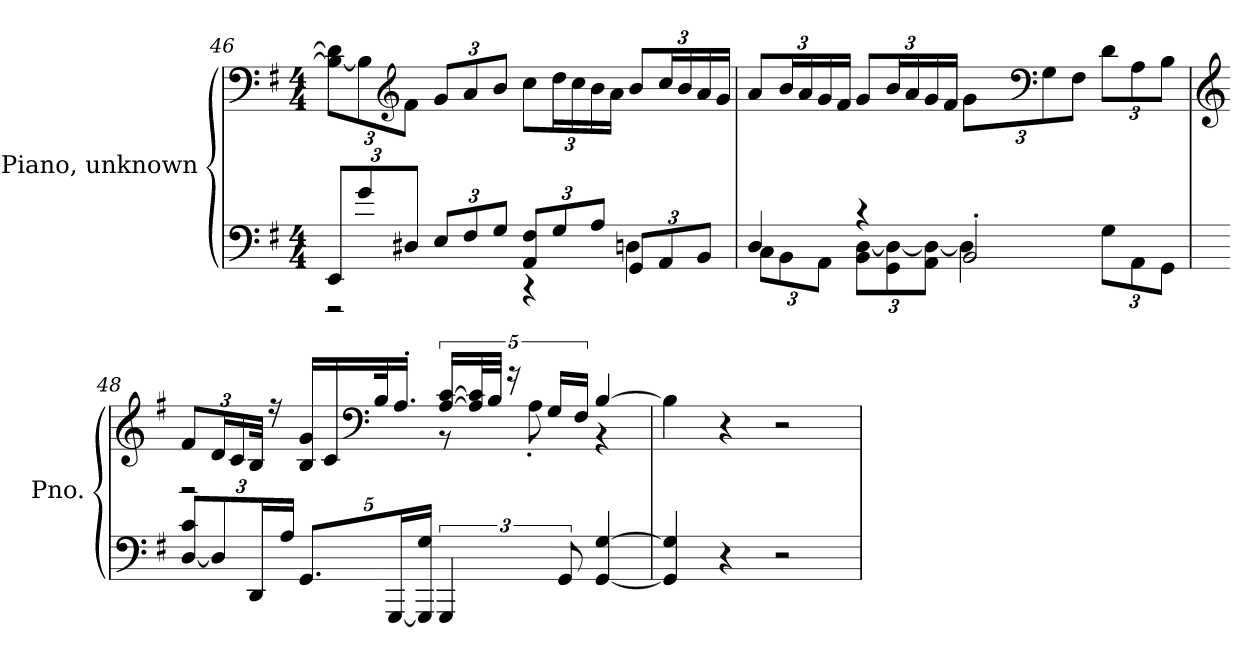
**kern	**kern
*part1	*part1
*staff2	*staff1
*I"Piano, unknown	*
*I'Pno.	*
!!LO:LB:g=z
*clefF4	*clefF4
*k[f#]	*k[f#]
*M4/4	*M4/4
*Xbrackettup	*Xbrackettup
=46	=46
*^	*
12EE/L	2r	12B\_ 12d\]L
12g/	.	12B\]
*	*	*clefG2
12D#X/J	.	12f#\J
12E/L	.	12g/L
12F#/	.	12a/
12G/J	.	12b/J
12AA/ 12F#/L	4r	12cc\L
12G/	.	24dd\L
.	.	24cc\
12A/J	.	24b\
.	.	24a\JJ
12GG/L	4Dn\	12b/L
12AA/	.	24cc/L
.	.	24b/
12BB/J	.	24a/
.	.	24g/JJ
=47	=47	=47
4D/	12C\L	12a/L
.	12BB\	24b/L
.	.	24a/
.	12AA\J	24g/
.	.	24f#/JJ
4r	12BB\ [12D\L	12g/L
.	12GG\ 12D\_	24b/L
.	.	24a/
.	12AA\ 12D\_J	24g/
.	.	24f#/JJ
2BB'/	4D\]	12g\L
*	*	*clefF4
.	.	12G\
.	.	12F#\J
.	12G\L	12d\L
.	12AA\	12A\
.	12GG\J	12B\J
*v	*v	*
!!LO:LB:g=z
=48	=48
*	*clefG2
*	*^
[12D/ 12c/L	12f#/L	2r
12D/]	24d/L	.
.	24c/	.
24DD/L	48B/JJk	.
.	16r	.
24A/JJ	.	.
10.GG/L	16B/ 16g/LL	.
.	16c/	.
*	*clefF4	*
.	32B/K	.
[20GGG/L	.	.
.	16.A'/JJ	.
20GGG/] 20G/JJ	.	.
*brackettup	*brackettup	*
6GGG/	[20A/ [20c/LL	8r
.	40A/] 40c/]L	.
.	40B/JJJ	.
.	20r	.
.	.	8A'\
.	20G/LL	.
12GG/	.	.
.	20F#/JJ	.
[4GG/ [4G/	[4B/	4r
*	*v	*v
=49	=49
4GG/] 4G/]	4B\]
4r	4r
2r	2r
=	=
*-	*-
